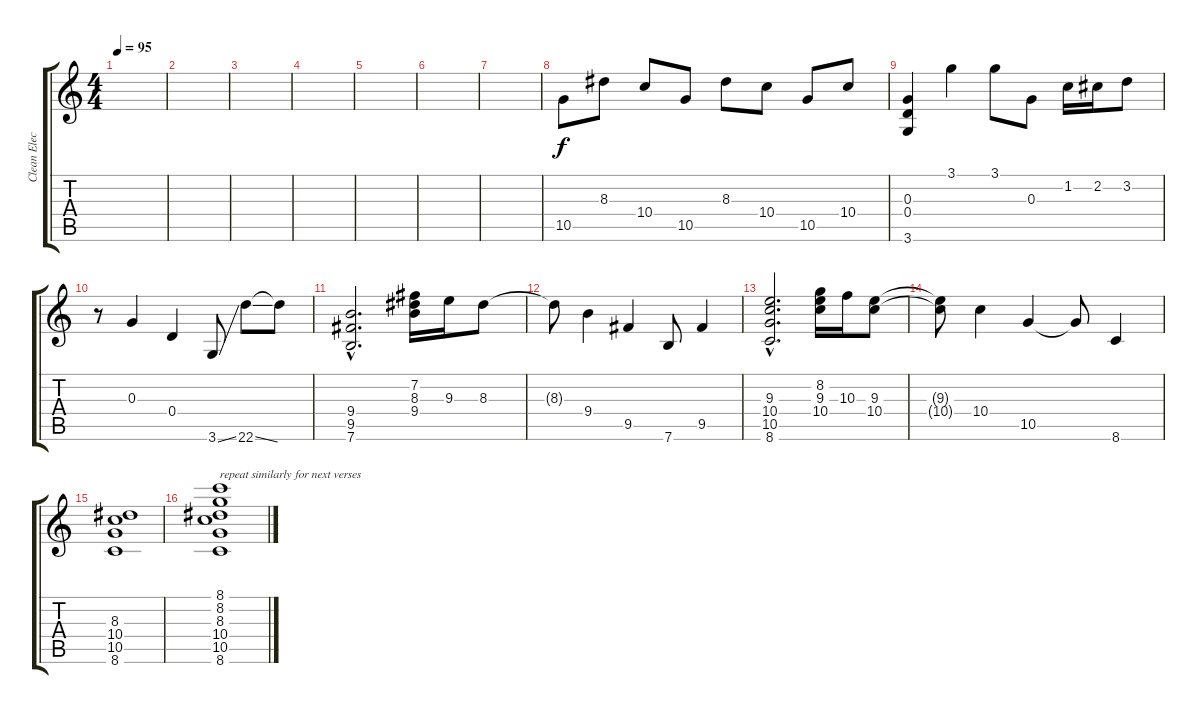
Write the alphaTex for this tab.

\track ("Clean Electric" "Clean Elec") {instrument electricguitarclean}
\staff {score tabs}
\tuning (E4 B3 G3 D3 A2 E2) {hide}
\ts (4 4)
\tempo 95
\clef g2
\ks c
|
|
|
|
|
|
|
10.5.8 8.3.8 10.4.8 10.5.8 8.3.8 10.4.8 10.5.8 10.4.8 |
(0.3 0.4 3.6).4 3.1.4 3.1.8 0.3.8 1.2.16 2.2.16 3.2.8 |
r.8 0.3.4 0.4.4 3.6{ss}.8 22.6{ss}.8 22.6{t}.8 |
(9.4{hac} 9.5{hac} 7.6{hac}).2{d} (7.2 8.3 9.4).16 9.3.16 8.3.8 |
8.3{t}.8 9.4.4 9.5.4 7.6.8 9.5.4 |
(9.3{hac} 10.4{hac} 10.5{hac} 8.6{hac}).2{d} (8.2 9.3 10.4).16 10.3.16 (9.3 10.4).8 |
(9.3{t} 10.4{t}).8 10.4.4 10.5.4 10.5{t}.8 8.6.4 |
(8.3 10.4 10.5 8.6).1 |
(8.1 8.2 8.3 10.4 10.5 8.6).1{txt "repeat similarly for next verses"}
